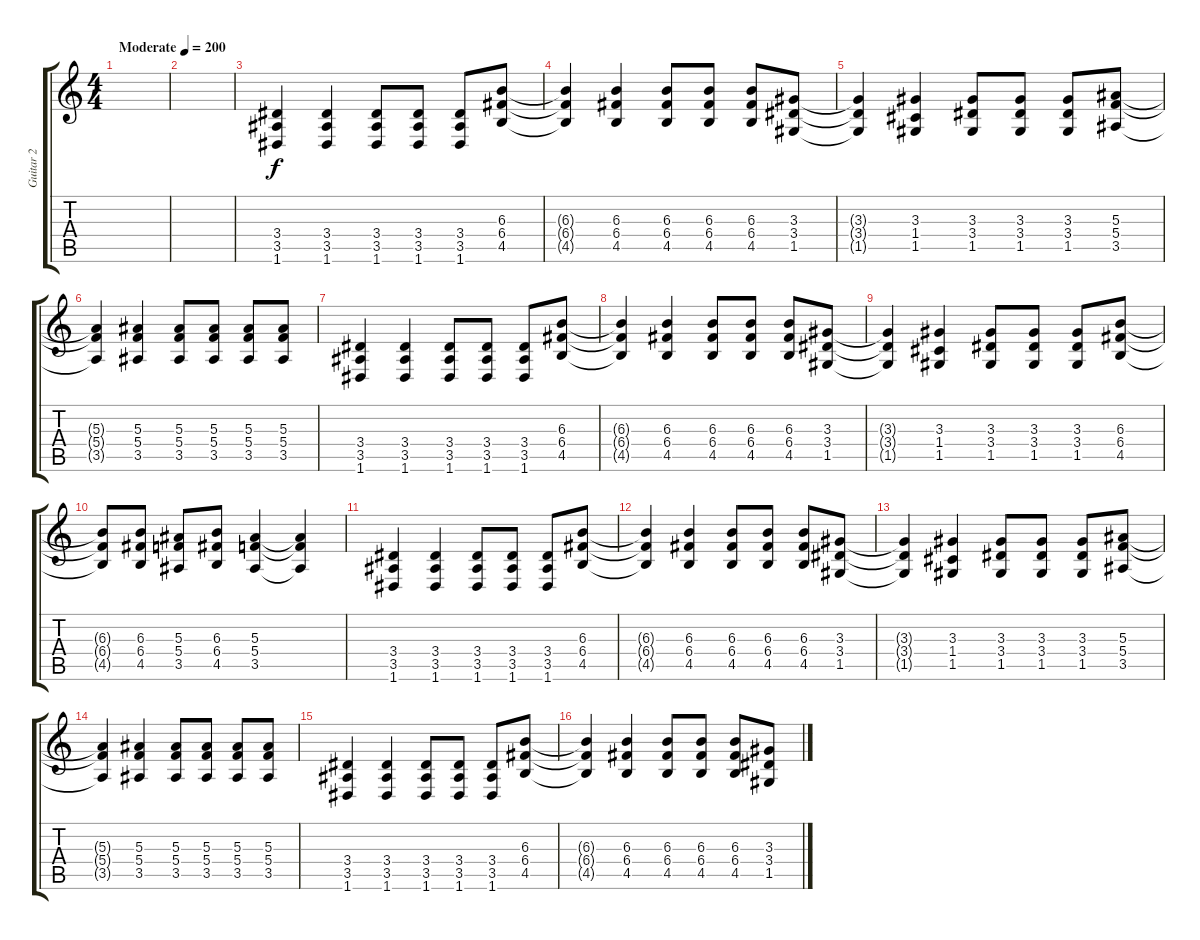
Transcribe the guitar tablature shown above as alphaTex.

\track ("Guitar 2" "Guitar 2") {instrument overdrivenguitar}
\staff {score tabs}
\tuning (D4 A3 F3 C3 G2 D2) {hide}
\ts (4 4)
\section ("" "")
\tempo (200 "Moderate")
\clef g2
\ks c
|
|
(3.4 3.5 1.6).4 (3.4 3.5 1.6).4 (3.4 3.5 1.6).8 (3.4 3.5 1.6).8 (3.4 3.5 1.6).8 (6.3 6.4 4.5).8 |
(6.3{t} 6.4{t} 4.5{t}).4 (6.3 6.4 4.5).4 (6.3 6.4 4.5).8 (6.3 6.4 4.5).8 (6.3 6.4 4.5).8 (3.3 3.4 1.5).8 |
(3.3{t} 3.4{t} 1.5{t}).4 (3.3 1.4 1.5).4 (3.3 3.4 1.5).8 (3.3 3.4 1.5).8 (3.3 3.4 1.5).8 (5.3 5.4 3.5).8 |
(5.3{t} 5.4{t} 3.5{t}).4 (5.3 5.4 3.5).4 (5.3 5.4 3.5).8 (5.3 5.4 3.5).8 (5.3 5.4 3.5).8 (5.3 5.4 3.5).8 |
(3.4 3.5 1.6).4 (3.4 3.5 1.6).4 (3.4 3.5 1.6).8 (3.4 3.5 1.6).8 (3.4 3.5 1.6).8 (6.3 6.4 4.5).8 |
(6.3{t} 6.4{t} 4.5{t}).4 (6.3 6.4 4.5).4 (6.3 6.4 4.5).8 (6.3 6.4 4.5).8 (6.3 6.4 4.5).8 (3.3 3.4 1.5).8 |
(3.3{t} 3.4{t} 1.5{t}).4 (3.3 1.4 1.5).4 (3.3 3.4 1.5).8 (3.3 3.4 1.5).8 (3.3 3.4 1.5).8 (6.3 6.4 4.5).8 |
(6.3{t} 6.4{t} 4.5{t}).8 (6.3 6.4 4.5).8 (5.3 5.4 3.5).8 (6.3 6.4 4.5).8 (5.3 5.4 3.5).4 (5.3{t} 5.4{t} 3.5{t}).4 |
(3.4 3.5 1.6).4 (3.4 3.5 1.6).4 (3.4 3.5 1.6).8 (3.4 3.5 1.6).8 (3.4 3.5 1.6).8 (6.3 6.4 4.5).8 |
(6.3{t} 6.4{t} 4.5{t}).4 (6.3 6.4 4.5).4 (6.3 6.4 4.5).8 (6.3 6.4 4.5).8 (6.3 6.4 4.5).8 (3.3 3.4 1.5).8 |
(3.3{t} 3.4{t} 1.5{t}).4 (3.3 1.4 1.5).4 (3.3 3.4 1.5).8 (3.3 3.4 1.5).8 (3.3 3.4 1.5).8 (5.3 5.4 3.5).8 |
(5.3{t} 5.4{t} 3.5{t}).4 (5.3 5.4 3.5).4 (5.3 5.4 3.5).8 (5.3 5.4 3.5).8 (5.3 5.4 3.5).8 (5.3 5.4 3.5).8 |
(3.4 3.5 1.6).4 (3.4 3.5 1.6).4 (3.4 3.5 1.6).8 (3.4 3.5 1.6).8 (3.4 3.5 1.6).8 (6.3 6.4 4.5).8 |
(6.3{t} 6.4{t} 4.5{t}).4 (6.3 6.4 4.5).4 (6.3 6.4 4.5).8 (6.3 6.4 4.5).8 (6.3 6.4 4.5).8 (3.3 3.4 1.5).8
